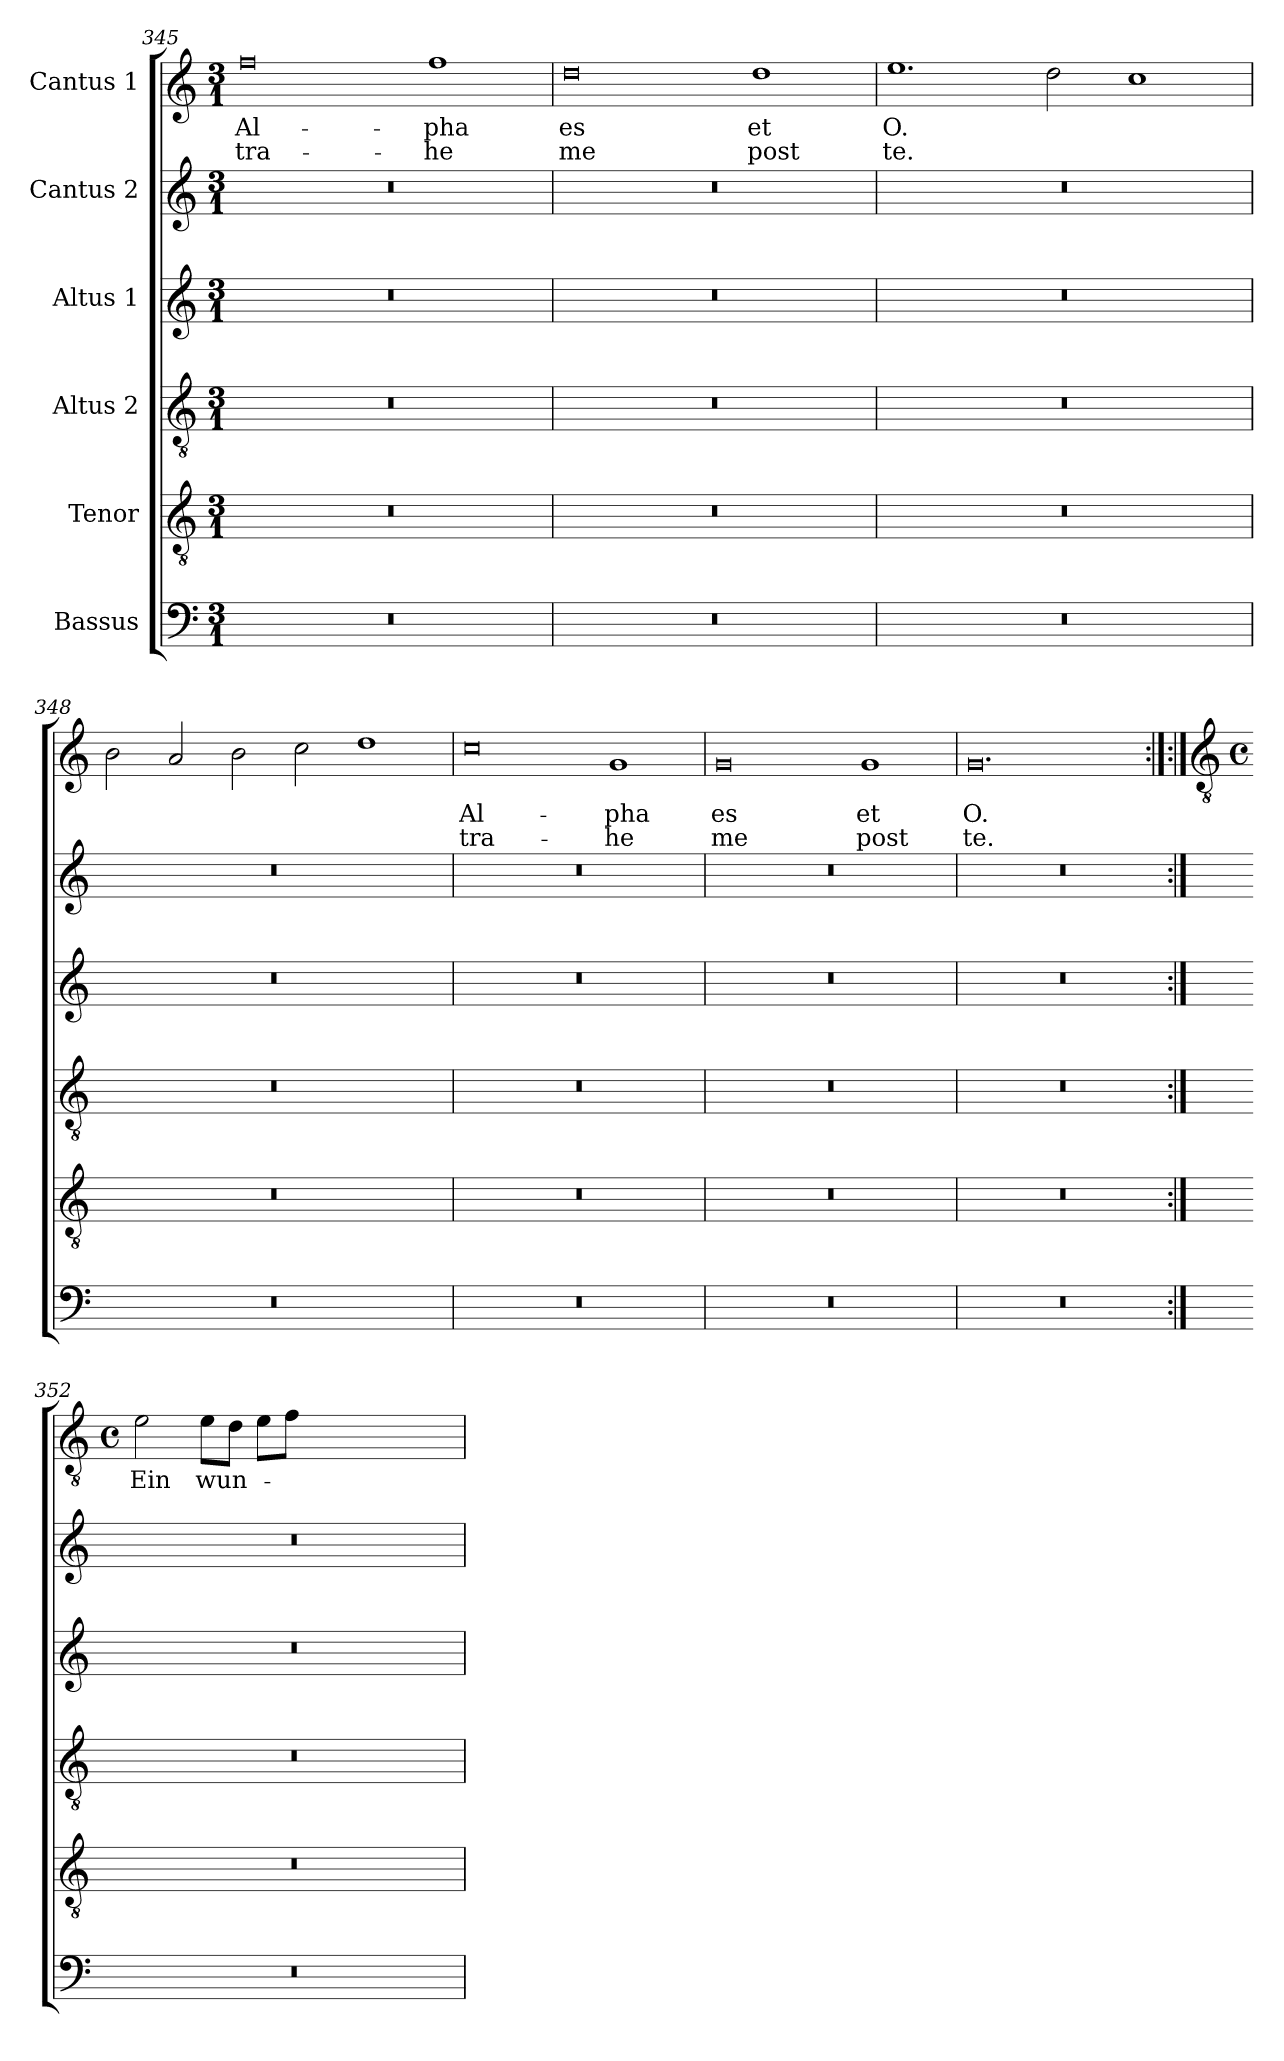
**kern	**kern	**kern	**kern	**kern	**kern	**text	**text
*part6	*part5	*part4	*part3	*part2	*part1	*part1	*part1
*staff6	*staff5	*staff4	*staff3	*staff2	*staff1	*staff1	*staff1
*I"Bassus	*I"Tenor	*I"Altus 2	*I"Altus 1	*I"Cantus 2	*I"Cantus 1	*	*
*clefF4	*clefGv2	*clefGv2	*clefG2	*clefG2	*clefG2	*	*
*M3/1	*M3/1	*M3/1	*M3/1	*M3/1	*M3/1	*	*
=345	=345	=345	=345	=345	=345	=345	=345
!	!	!	!	!	!	!LO:LY:b:cj	!LO:LY:b:cj
0.r	0.r	0.r	0.r	0.r	0ff	Al-	-tra-
!	!	!	!	!	!	!LO:LY:b:cj	!LO:LY:b:cj
.	.	.	.	.	1ff	-pha	he
=346	=346	=346	=346	=346	=346	=346	=346
!	!	!	!	!	!	!LO:LY:b:rj	!LO:LY:b:cj
0.r	0.r	0.r	0.r	0.r	0dd	es	me
!	!	!	!	!	!	!LO:LY:b:cj	!LO:LY:b:cj
.	.	.	.	.	1dd	et	post
!!LO:LB:g=z
=347	=347	=347	=347	=347	=347	=347	=347
!	!	!	!	!	!	!LO:LY:b:cj	!LO:LY:b:cj
0.r	0.r	0.r	0.r	0.r	1.ee	O.	te.
.	.	.	.	.	2dd\	.	.
.	.	.	.	.	1cc	.	.
=348	=348	=348	=348	=348	=348	=348	=348
0.r	0.r	0.r	0.r	0.r	2b\	.	.
.	.	.	.	.	2a/	.	.
.	.	.	.	.	2b\	.	.
.	.	.	.	.	2cc\	.	.
.	.	.	.	.	1dd	.	.
=349	=349	=349	=349	=349	=349	=349	=349
!	!	!	!	!	!	!LO:LY:b:cj	!LO:LY:b:cj
0.r	0.r	0.r	0.r	0.r	0cc	Al-	-tra-
!	!	!	!	!	!	!LO:LY:b:cj	!LO:LY:b:cj
.	.	.	.	.	1g	-pha	he
=350	=350	=350	=350	=350	=350	=350	=350
!	!	!	!	!	!	!LO:LY:b:rj	!LO:LY:b:cj
0.r	0.r	0.r	0.r	0.r	0g	es	me
!	!	!	!	!	!	!LO:LY:b:cj	!LO:LY:b:cj
.	.	.	.	.	1g	et	post
=351	=351	=351	=351	=351	=351	=351	=351
!	!	!	!	!	!	!LO:LY:b:rj	!LO:LY:b:rj
0.r	0.r	0.r	0.r	0.r	0.g	O.	te.
!!LO:PB:g=z
=352	=352	=352	=352	=352	=352:|!	=352:|!	=352:|!
*	*	*	*	*	*clefGv2	*	*
*	*	*	*	*	*M4/4	*	*
*	*	*	*	*	*met(c)	*	*
!	!	!	!	!	!	!LO:LY:b:cj	!
0.r	0.r	0.r	0.r	0.r	2e\	Ein	.
!	!	!	!	!	!	!LO:LY:b:cj	!
.	.	.	.	.	8e\L	wun-	.
.	.	.	.	.	8d\J	.	.
.	.	.	.	.	8e\L	.	.
.	.	.	.	.	8f\J	.	.
.	.	.	.	.	0ryy	.	.
=	=	=	=	=	=	=	=
*-	*-	*-	*-	*-	*-	*-	*-
